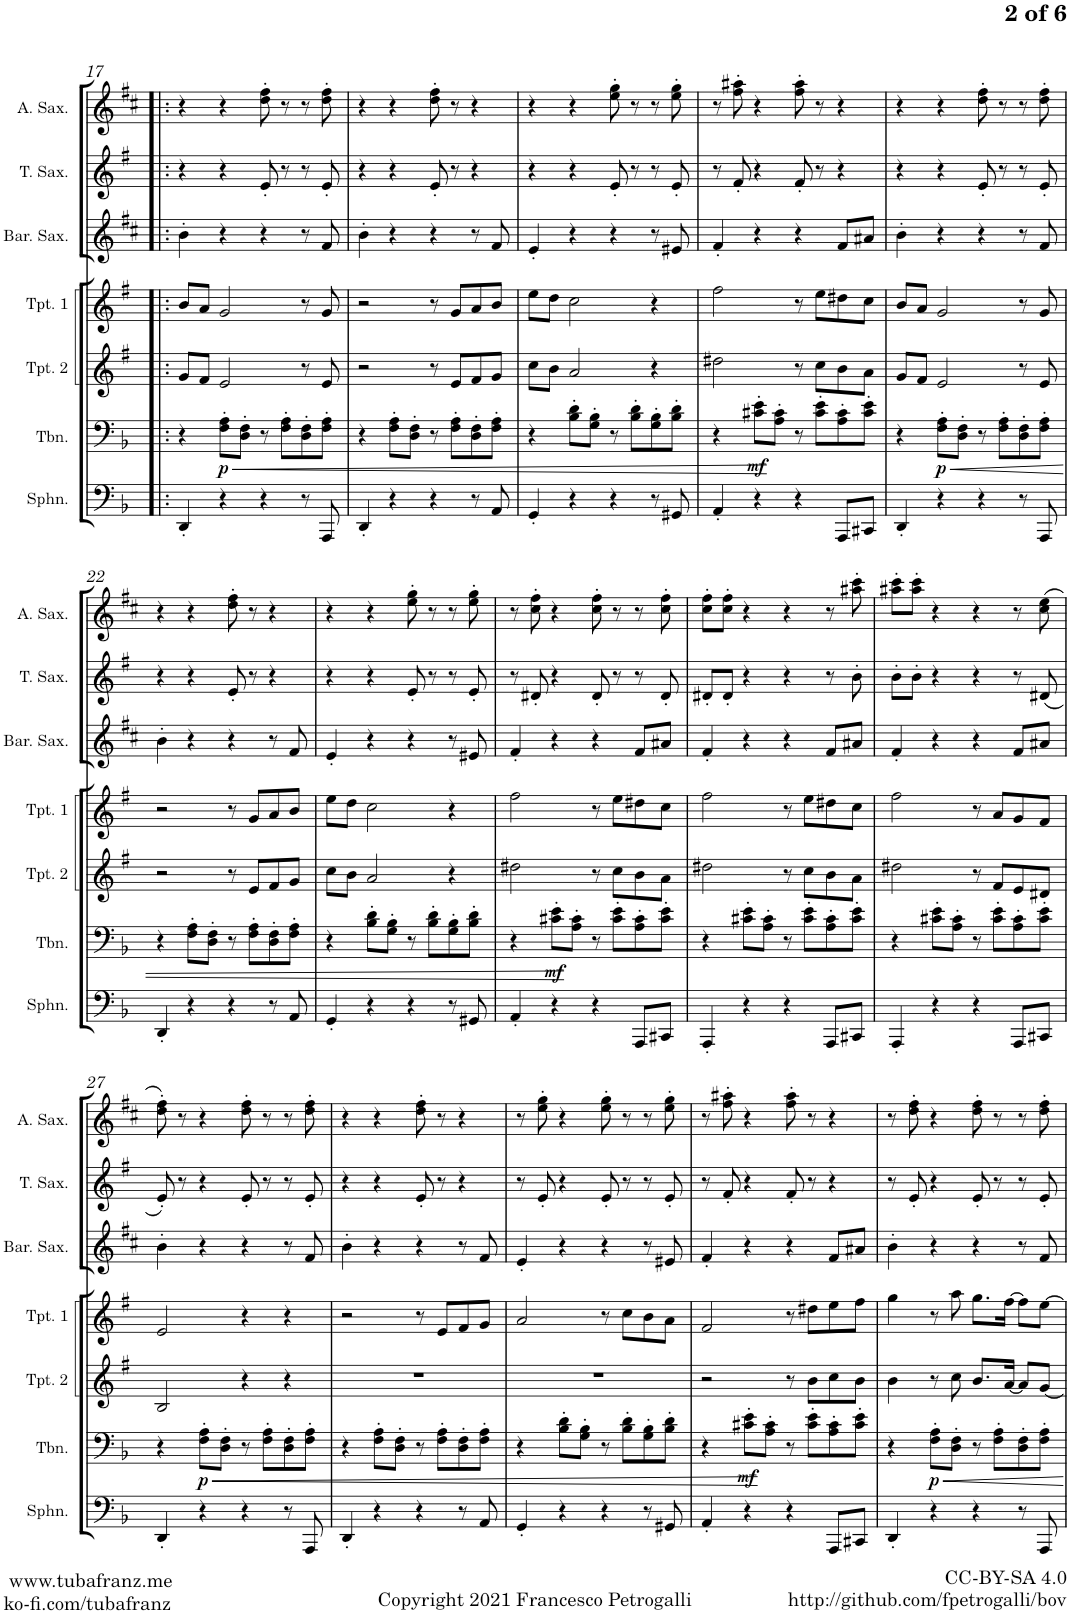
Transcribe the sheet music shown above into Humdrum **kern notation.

**kern	**kern	**dynam	**kern	**kern	**kern	**kern	**kern
*part7	*part6	*part6	*part5	*part4	*part3	*part2	*part1
*staff7	*staff6	*staff6	*staff5	*staff4	*staff3	*staff2	*staff1
*I"Sousaphone	*I"Trombone	*	*I"Trumpet 2	*I"Trumpet 1	*I"Baritone Sax	*I"Tenor Sax	*I"Alto Sax
*I'Sphn.	*I'Tbn.	*	*I'Tpt. 2	*I'Tpt. 1	*I'Bar. Sax.	*I'T. Sax.	*I'A. Sax.
!!LO:PB:g=z
*clefF4	*clefF4	*	*clefG2	*clefG2	*clefG2	*clefG2	*clefG2
*	*	*	*Trd1c2	*Trd1c2	*Trd12c21	*Trd8c14	*Trd5c9
*k[b-]	*k[b-]	*	*k[f#]	*k[f#]	*k[f#c#]	*k[f#]	*k[f#c#]
*M4/4	*M4/4	*	*M4/4	*M4/4	*M4/4	*M4/4	*M4/4
*met(c)	*met(c)	*	*met(c)	*met(c)	*met(c)	*met(c)	*met(c)
=17!|:	=17!|:	=17!|:	=17!|:	=17!|:	=17!|:	=17!|:	=17!|:
4DD'/	4r	.	8g/L	8b/L	4b'\	4r	4r
.	.	.	8f#/J	8a/J	.	.	.
!	!	!LO:HP:b	!	!	!	!	!
!	!	!LO:DY:n=1:b	!	!	!	!	!
4r	8F\' 8A\'L	< p	2e/	2g/	4r	4r	4r
.	8D\' 8F\'J	.	.	.	.	.	.
4r	8r	.	.	.	4r	8e'/	8dd\' 8ff#\'
.	8F\' 8A\'L	.	.	.	.	8r	8r
8r	8D\' 8F\'	.	8r	8r	8r	8r	8r
8AAA/	8F\' 8A\'J	.	8e/	8g/	8f#/	8e'/	8dd\' 8ff#\'
=18	=18	=18	=18	=18	=18	=18	=18
4DD'/	4r	.	2r	2r	4b'\	4r	4r
4r	8F\' 8A\'L	.	.	.	4r	4r	4r
.	8D\' 8F\'J	.	.	.	.	.	.
4r	8r	.	8r	8r	4r	8e'/	8dd\' 8ff#\'
.	8F\' 8A\'L	.	8e/L	8g/L	.	8r	8r
8r	8D\' 8F\'	.	8f#/	8a/	8r	4r	4r
8AA/	8F\' 8A\'J	.	8g/J	8b/J	8f#/	.	.
=19	=19	=19	=19	=19	=19	=19	=19
4GG'/	4r	.	8cc\L	8ee\L	4e'/	4r	4r
.	.	.	8b\J	8dd\J	.	.	.
4r	8B-\' 8d\'L	.	2a/	2cc\	4r	4r	4r
.	8G\' 8B-\'J	.	.	.	.	.	.
4r	8r	.	.	.	4r	8e'/	8ee\' 8gg\'
.	8B-\' 8d\'L	.	.	.	.	8r	8r
8r	8G\' 8B-\'	.	4r	4r	8r	8r	8r
8GG#X/	8B-\' 8d\'J	.	.	.	8e#X/	8e'/	8ee\' 8gg\'
=20	=20	=20	=20	=20	=20	=20	=20
4AA'/	4r	.	2dd#X\	2ff#\	4f#'/	8r	8r
.	.	.	.	.	.	8f#'/	8ff#\' 8aa#X\'
!	!	!LO:DY:b	!	!	!	!	!
4r	8c#X\' 8e\'L	mf	.	.	4r	4r	4r
.	8A\' 8c#\'J	[	.	.	.	.	.
4r	8r	.	8r	8r	4r	8f#'/	8ff#\' 8aa#\'
.	8c#\' 8e\'L	.	8cc\L	8ee\L	.	8r	8r
8AAA/L	8A\' 8c#\'	.	8b\	8dd#X\	8f#/L	4r	4r
8CC#X/J	8c#\' 8e\'J	.	8a\J	8cc\J	8a#X/J	.	.
=21	=21	=21	=21	=21	=21	=21	=21
4DD'/	4r	.	8g/L	8b/L	4b'\	4r	4r
.	.	.	8f#/J	8a/J	.	.	.
!	!	!LO:HP:b	!	!	!	!	!
!	!	!LO:DY:n=1:b	!	!	!	!	!
4r	8F\' 8A\'L	< p	2e/	2g/	4r	4r	4r
.	8D\' 8F\'J	.	.	.	.	.	.
4r	8r	.	.	.	4r	8e'/	8dd\' 8ff#\'
.	8F\' 8A\'L	.	.	.	.	8r	8r
8r	8D\' 8F\'	.	8r	8r	8r	8r	8r
8AAA/	8F\' 8A\'J	.	8e/	8g/	8f#/	8e'/	8dd\' 8ff#\'
!!LO:LB:g=z
=22	=22	=22	=22	=22	=22	=22	=22
4DD'/	4r	.	2r	2r	4b'\	4r	4r
4r	8F\' 8A\'L	.	.	.	4r	4r	4r
.	8D\' 8F\'J	.	.	.	.	.	.
4r	8r	.	8r	8r	4r	8e'/	8dd\' 8ff#\'
.	8F\' 8A\'L	.	8e/L	8g/L	.	8r	8r
8r	8D\' 8F\'	.	8f#/	8a/	8r	4r	4r
8AA/	8F\' 8A\'J	.	8g/J	8b/J	8f#/	.	.
=23	=23	=23	=23	=23	=23	=23	=23
4GG'/	4r	.	8cc\L	8ee\L	4e'/	4r	4r
.	.	.	8b\J	8dd\J	.	.	.
4r	8B-\' 8d\'L	.	2a/	2cc\	4r	4r	4r
.	8G\' 8B-\'J	.	.	.	.	.	.
4r	8r	.	.	.	4r	8e'/	8ee\' 8gg\'
.	8B-\' 8d\'L	.	.	.	.	8r	8r
8r	8G\' 8B-\'	.	4r	4r	8r	8r	8r
8GG#X/	8B-\' 8d\'J	.	.	.	8e#X/	8e'/	8ee\' 8gg\'
=24	=24	=24	=24	=24	=24	=24	=24
4AA'/	4r	.	2dd#X\	2ff#\	4f#'/	8r	8r
.	.	.	.	.	.	8d#X'/	8cc#\' 8ff#\'
!	!	!LO:DY:b	!	!	!	!	!
4r	8c#X\' 8e\'L	mf	.	.	4r	4r	4r
.	8A\' 8c#\'J	[	.	.	.	.	.
4r	8r	.	8r	8r	4r	8d#'/	8cc#\' 8ff#\'
.	8c#\' 8e\'L	.	8cc\L	8ee\L	.	8r	8r
8AAA/L	8A\' 8c#\'	.	8b\	8dd#X\	8f#/L	8r	8r
8CC#X/J	8c#\' 8e\'J	.	8a\J	8cc\J	8a#X/J	8d#'/	8cc#\' 8ff#\'
=25	=25	=25	=25	=25	=25	=25	=25
4AAA'/	4r	.	2dd#X\	2ff#\	4f#'/	8d#X'/L	8cc#\' 8ff#\'L
.	.	.	.	.	.	8d#'/J	8cc#\' 8ff#\'J
4r	8c#X\' 8e\'L	.	.	.	4r	4r	4r
.	8A\' 8c#\'J	.	.	.	.	.	.
4r	8r	.	8r	8r	4r	4r	4r
.	8c#\' 8e\'L	.	8cc\L	8ee\L	.	.	.
8AAA/L	8A\' 8c#\'	.	8b\	8dd#X\	8f#/L	8r	8r
8CC#X/J	8c#\' 8e\'J	.	8a\J	8cc\J	8a#X/J	8b'\	8aa#X\' 8ccc#\'
=26	=26	=26	=26	=26	=26	=26	=26
4AAA'/	4r	.	2dd#X\	2ff#\	4f#'/	8b'\L	8aa#X\' 8ccc#\'L
.	.	.	.	.	.	8b'\J	8aa#\' 8ccc#\'J
4r	8c#X\' 8e\'L	.	.	.	4r	4r	4r
.	8A\' 8c#\'J	.	.	.	.	.	.
4r	8r	.	8r	8r	4r	4r	4r
.	8c#\' 8e\'L	.	8f#/L	8a/L	.	.	.
8AAA/L	8A\' 8c#\'	.	8e/	8g/	8f#/L	8r	8r
8CC#X/J	8c#\' 8e\'J	.	8d#X/J	8f#/J	8a#X/J	(8d#X/	(8cc#\ 8ee\
!!LO:LB:g=z
=27	=27	=27	=27	=27	=27	=27	=27
4DD'/	4r	.	2B/	2e/	4b'\	8e'/)	8dd\' 8ff#\')
.	.	.	.	.	.	8r	8r
!	!	!LO:HP:b	!	!	!	!	!
!	!	!LO:DY:n=1:b	!	!	!	!	!
4r	8F\' 8A\'L	< p	.	.	4r	4r	4r
.	8D\' 8F\'J	.	.	.	.	.	.
4r	8r	.	4r	4r	4r	8e'/	8dd\' 8ff#\'
.	8F\' 8A\'L	.	.	.	.	8r	8r
8r	8D\' 8F\'	.	4r	4r	8r	8r	8r
8AAA/	8F\' 8A\'J	.	.	.	8f#/	8e'/	8dd\' 8ff#\'
=28	=28	=28	=28	=28	=28	=28	=28
4DD'/	4r	.	1r	2r	4b'\	4r	4r
4r	8F\' 8A\'L	.	.	.	4r	4r	4r
.	8D\' 8F\'J	.	.	.	.	.	.
4r	8r	.	.	8r	4r	8e'/	8dd\' 8ff#\'
.	8F\' 8A\'L	.	.	8e/L	.	8r	8r
8r	8D\' 8F\'	.	.	8f#/	8r	4r	4r
8AA/	8F\' 8A\'J	.	.	8g/J	8f#/	.	.
=29	=29	=29	=29	=29	=29	=29	=29
4GG'/	4r	.	1r	2a/	4e'/	8r	8r
.	.	.	.	.	.	8e'/	8ee\' 8gg\'
4r	8B-\' 8d\'L	.	.	.	4r	4r	4r
.	8G\' 8B-\'J	.	.	.	.	.	.
4r	8r	.	.	8r	4r	8e'/	8ee\' 8gg\'
.	8B-\' 8d\'L	.	.	8cc\L	.	8r	8r
8r	8G\' 8B-\'	.	.	8b\	8r	8r	8r
8GG#X/	8B-\' 8d\'J	.	.	8a\J	8e#X/	8e'/	8ee\' 8gg\'
=30	=30	=30	=30	=30	=30	=30	=30
4AA'/	4r	.	2r	2f#/	4f#'/	8r	8r
.	.	.	.	.	.	8f#'/	8ff#\' 8aa#X\'
!	!	!LO:DY:b	!	!	!	!	!
4r	8c#X\' 8e\'L	mf	.	.	4r	4r	4r
.	8A\' 8c#\'J	[	.	.	.	.	.
4r	8r	.	8r	8r	4r	8f#'/	8ff#\' 8aa#\'
.	8c#\' 8e\'L	.	8b\L	8dd#X\L	.	8r	8r
8AAA/L	8A\' 8c#\'	.	8cc\	8ee\	8f#/L	4r	4r
8CC#X/J	8c#\' 8e\'J	.	8b\J	8ff#\J	8a#X/J	.	.
=31	=31	=31	=31	=31	=31	=31	=31
4DD'/	4r	.	4b\	4gg\	4b'\	8r	8r
.	.	.	.	.	.	8e'/	8dd\' 8ff#\'
!	!	!LO:DY:b	!	!	!	!	!
4r	8F\' 8A\'L	p	8r	8r	4r	4r	4r
.	8D\' 8F\'J	.	8cc\	8aa\	.	.	.
4r	8r	.	8.b/L	8.gg\L	4r	8e'/	8dd\' 8ff#\'
.	8F\' 8A\'L	.	.	.	.	8r	8r
.	.	.	[16a/Jk	[16ff#\Jk	.	.	.
8r	8D\' 8F\'	.	8a/L]	8ff#\L]	8r	8r	8r
8AAA/	8F\' 8A\'J	.	[8g/J	[8ee\J	8f#/	8e'/	8dd\' 8ff#\'
=	=	=	=	=	=	=	=
*-	*-	*-	*-	*-	*-	*-	*-
